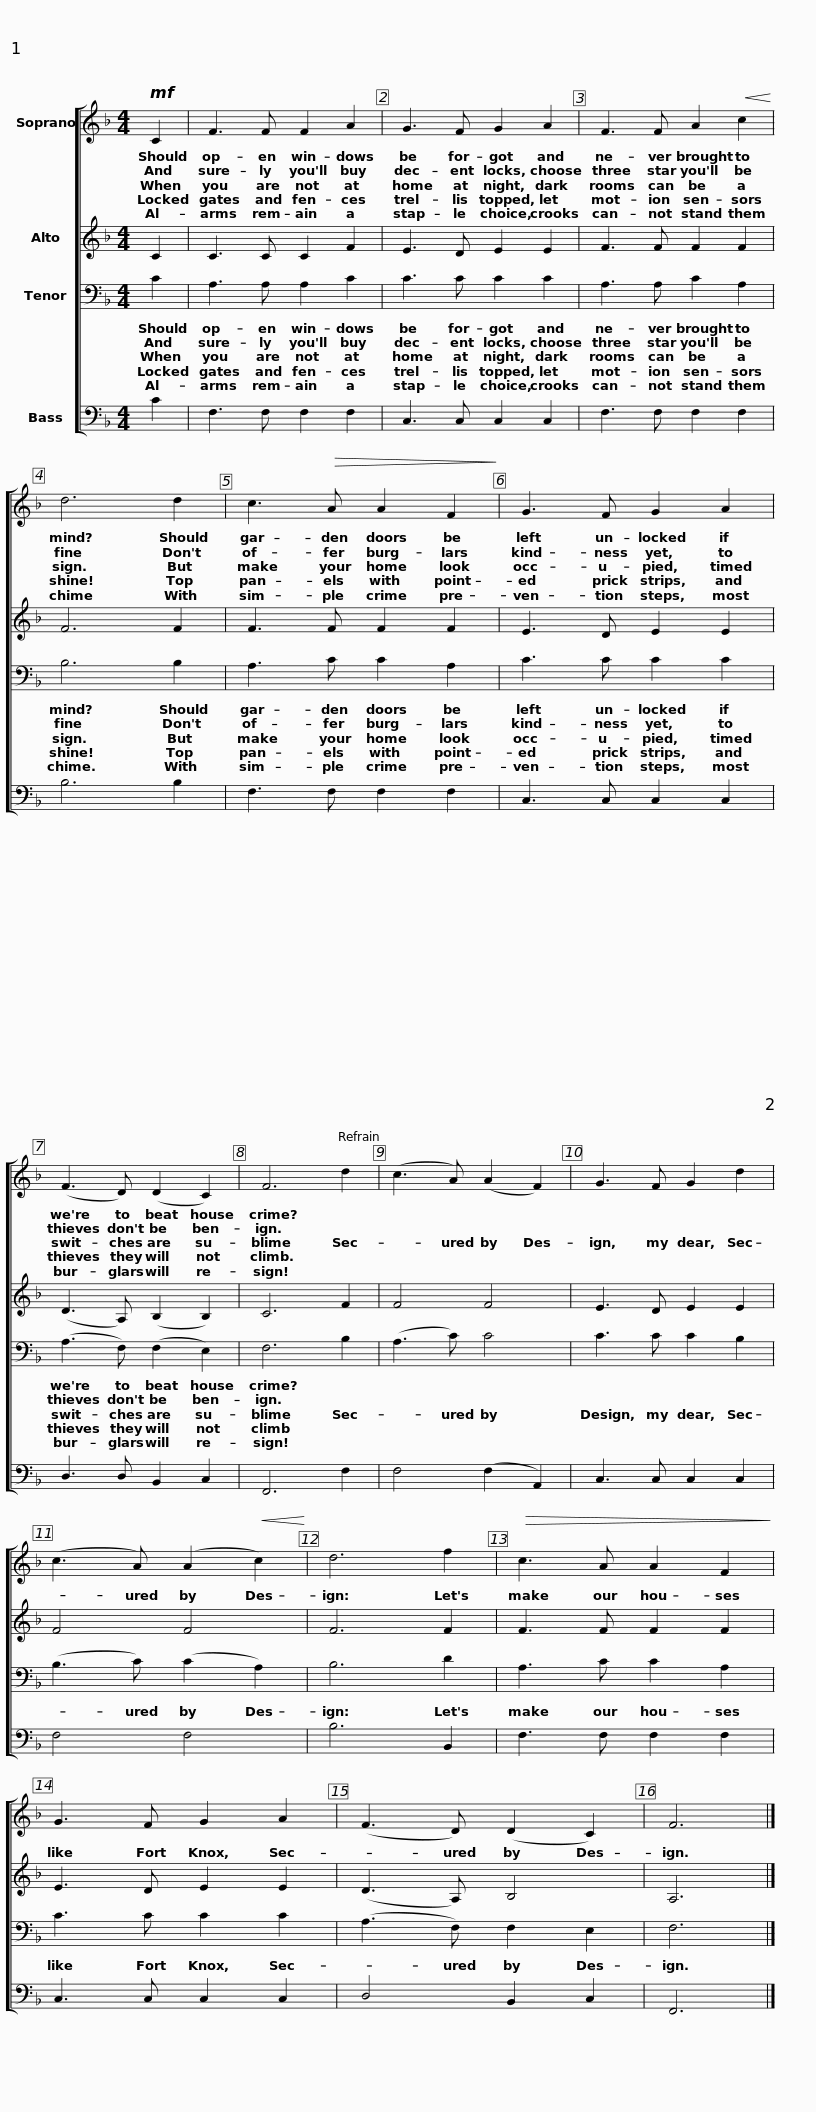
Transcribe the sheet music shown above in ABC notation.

X:1
%%score [ 1 2 3 4 ]
L:1/8
M:4/4
I:linebreak $
K:F
V:1 treble
V:2 treble
V:3 bass
V:4 bass
V:1
!mf! C2 | F3 F F2 A2 | G3 F G2 A2 | F3 F A2!<(! c2!<)! | d6 d2 |$ %5
 c3!>(! A A2 F2!>)! | G3 F G2 A2 | (F3 D) (D2 C2) | F6 d2 |$ (c3 A) (A2 F2) | %10
 G3 F G2 d2 | (c3 A) (A2!<(! c2)!<)! | d6 f2 |$!>(! c3 A A2 F2!>)! | G3 F G2 A2 | %15
 (F3 D) (D2 C2) | F6 |] %17
V:2
 C2 | C3 C C2 F2 | E3 D E2 E2 | F3 F F2 F2 | F6 F2 |$ %5
 F3 F F2 F2 | E3 D E2 E2 | (D3 A,) (B,2 B,2) | C6 F2 |$ F4 F4 | %10
 E3 D E2 E2 | F4 F4 | F6 F2 |$ F3 F F2 F2 | E3 D E2 E2 | %15
 (D3 A,) B,4 | A,6 |] %17
V:3
 C2 | A,3 A, A,2 C2 | C3 C C2 C2 | A,3 A, C2 A,2 | B,6 B,2 |$ %5
 A,3 C C2 A,2 | C3 C C2 C2 | (A,3 F,) (F,2 E,2) | F,6 B,2 |$ (A,3 C) C4 | %10
 C3 C C2 B,2 | (B,3 C) (C2 A,2) | B,6 D2 |$ A,3 C C2 A,2 | C3 C C2 C2 | %15
 (A,3 F,) F,2 E,2 | F,6 |] %17
V:4
 C2 | F,3 F, F,2 F,2 | C,3 C, C,2 C,2 | F,3 F, F,2 F,2 | B,6 B,2 |$ %5
 F,3 F, F,2 F,2 | C,3 C, C,2 C,2 | D,3 D, B,,2 C,2 | F,,6 F,2 |$ F,4 (F,2 A,,2) | %10
 C,3 C, C,2 C,2 | F,4 F,4 | B,6 B,,2 |$ F,3 F, F,2 F,2 | C,3 C, C,2 C,2 | %15
 D,4 B,,2 C,2 | F,,6 |] %17
